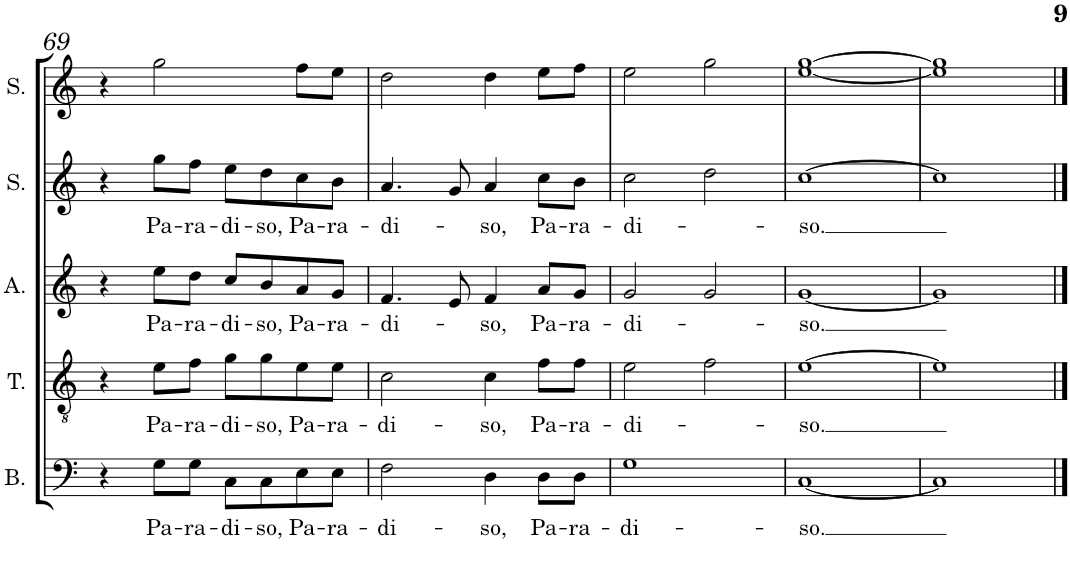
**kern	**text	**kern	**text	**kern	**text	**kern	**text	**kern
*part5	*part5	*part4	*part4	*part3	*part3	*part2	*part2	*part1
*staff5	*staff5	*staff4	*staff4	*staff3	*staff3	*staff2	*staff2	*staff1
*I"Basso	*	*I"Tenore	*	*I"Contralto	*	*I"Soprano	*	*I"Soprano
*I'B.	*	*I'T.	*	*	*	*I'S.	*	*I'S.
!!LO:PB:g=z
*clefF4	*	*clefGv2	*	*clefG2	*	*clefG2	*	*clefG2
*k[]	*	*k[]	*	*k[]	*	*k[]	*	*k[]
*M2/2	*	*M2/2	*	*M2/2	*	*M2/2	*	*M2/2
=69	=69	=69	=69	=69	=69	=69	=69	=69
4r	.	4r	.	4r	.	4r	.	4r
!	!LO:LY:b	!	!LO:LY:b	!	!LO:LY:b	!	!LO:LY:b	!
8G\L	Pa-	8e\L	Pa-	8ee\L	Pa-	8gg\L	Pa-	2gg\
!	!LO:LY:b	!	!LO:LY:b	!	!LO:LY:b	!	!LO:LY:b	!
8G\J	-ra-	8f\J	-ra-	8dd\J	-ra-	8ff\J	-ra-	.
!	!LO:LY:b	!	!LO:LY:b	!	!LO:LY:b	!	!LO:LY:b	!
8C\L	-di-	8g\L	-di-	8cc/L	-di-	8ee\L	-di-	.
!	!LO:LY:b	!	!LO:LY:b	!	!LO:LY:b	!	!LO:LY:b	!
8C\	-so,	8g\	-so,	8b/	-so,	8dd\	-so,	.
!	!LO:LY:b	!	!LO:LY:b	!	!LO:LY:b	!	!LO:LY:b	!
8E\	Pa-	8e\	Pa-	8a/	Pa-	8cc\	Pa-	8ff\L
!	!LO:LY:b	!	!LO:LY:b	!	!LO:LY:b	!	!LO:LY:b	!
8E\J	-ra-	8e\J	-ra-	8g/J	-ra-	8b\J	-ra-	8ee\J
=70	=70	=70	=70	=70	=70	=70	=70	=70
!	!LO:LY:b	!	!LO:LY:b	!	!LO:LY:b	!	!LO:LY:b	!
2F\	-di-	2c\	-di-	4.f/	-di-	4.a/	-di-	2dd\
.	.	.	.	8e/	.	8g/	.	.
!	!LO:LY:b	!	!LO:LY:b	!	!LO:LY:b	!	!LO:LY:b	!
4D\	-so,	4c\	-so,	4f/	-so,	4a/	-so,	4dd\
!	!LO:LY:b	!	!LO:LY:b	!	!LO:LY:b	!	!LO:LY:b	!
8D\L	Pa-	8f\L	Pa-	8a/L	Pa-	8cc\L	Pa-	8ee\L
!	!LO:LY:b	!	!LO:LY:b	!	!LO:LY:b	!	!LO:LY:b	!
8D\J	-ra-	8f\J	-ra-	8g/J	-ra-	8b\J	-ra-	8ff\J
=71	=71	=71	=71	=71	=71	=71	=71	=71
!	!LO:LY:b	!	!LO:LY:b	!	!LO:LY:b	!	!LO:LY:b	!
1G	-di-	2e\	-di-	2g/	-di-	2cc\	-di-	2ee\
.	.	2f\	.	2g/	.	2dd\	.	2gg\
=72	=72	=72	=72	=72	=72	=72	=72	=72
!	!LO:LY:b	!	!LO:LY:b	!	!LO:LY:b	!	!LO:LY:b	!
[1C	-so.	[1e	-so.	[1g	-so.	[1cc	-so.	[1ee [1gg
=73	=73	=73	=73	=73	=73	=73	=73	=73
1C]	.	1e]	.	1g]	.	1cc]	.	1ee] 1gg]
==	==	==	==	==	==	==	==	==
*-	*-	*-	*-	*-	*-	*-	*-	*-
